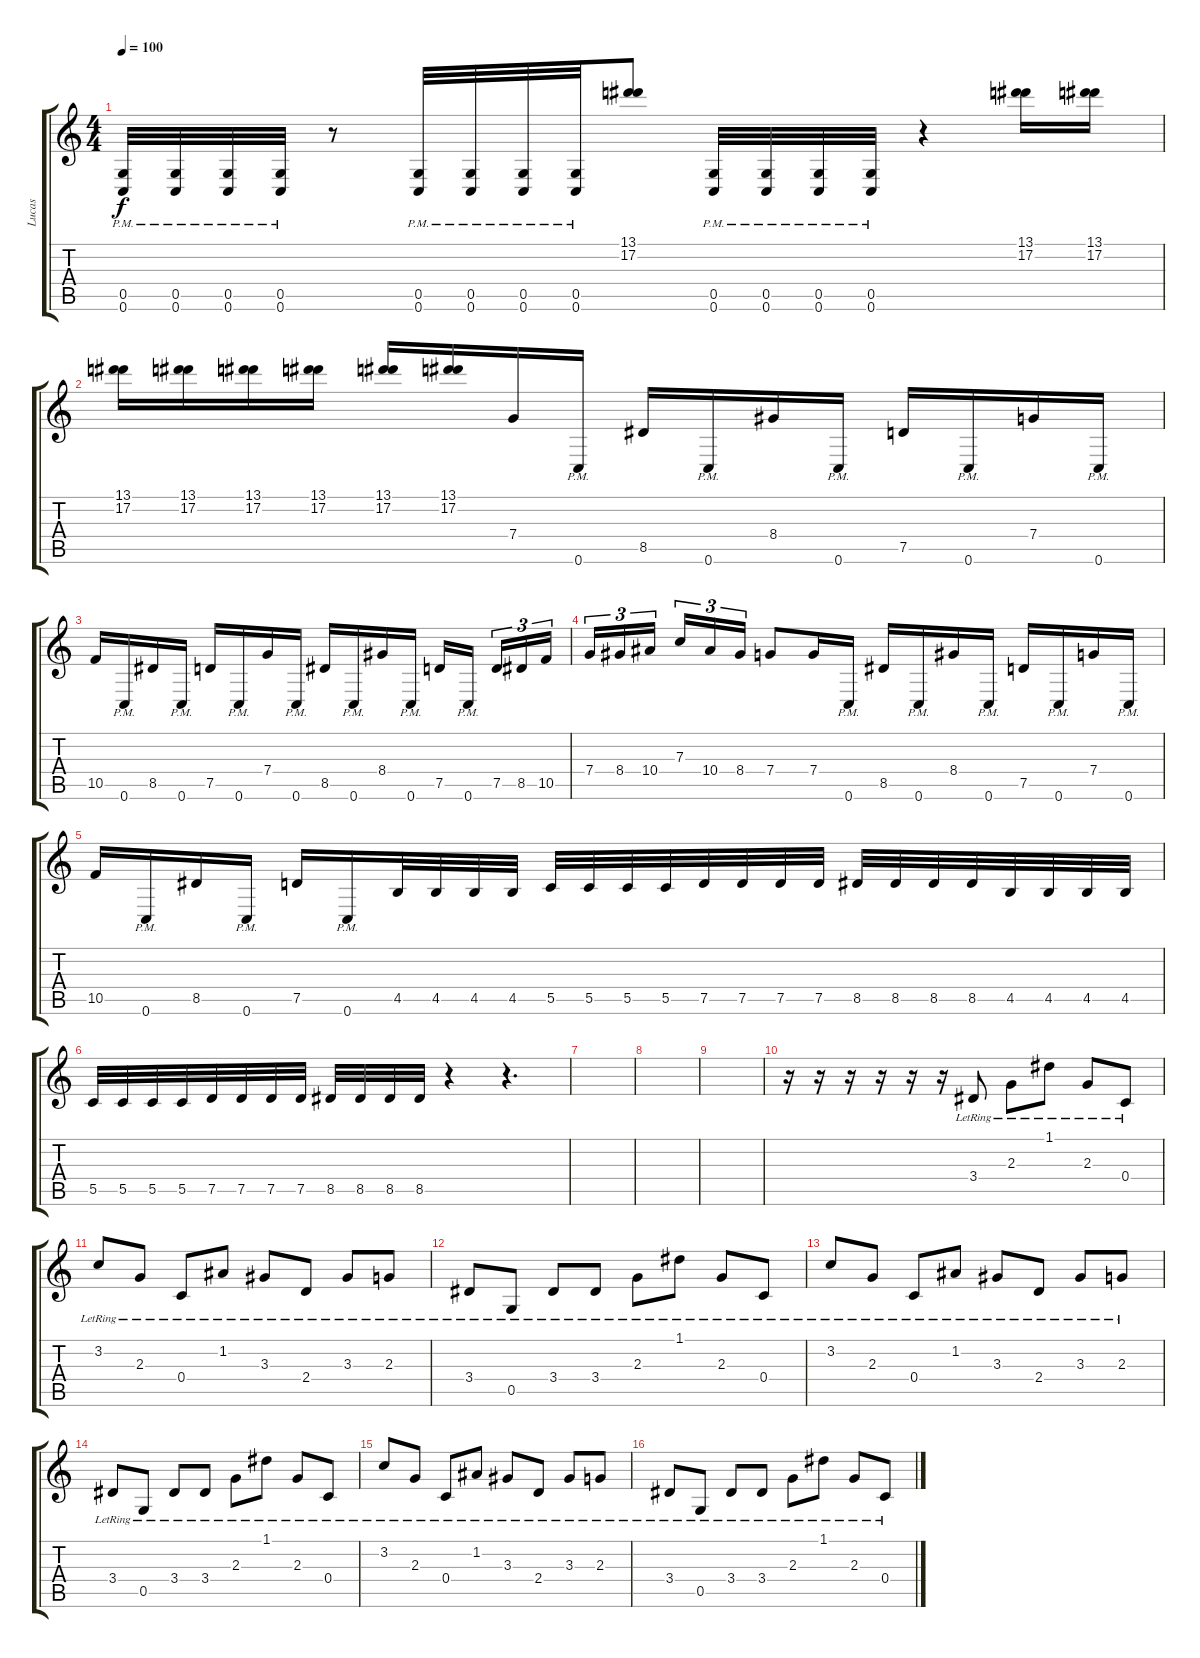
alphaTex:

\track ("Lucas" "Lucas") {instrument distortionguitar}
\staff {score tabs}
\tuning (D4 A3 F3 C3 G2 C2) {hide}
\ts (4 4)
\tempo 100
\clef g2
\ks c
(0.5{pm} 0.6{pm}).32{dy f} (0.5{pm} 0.6{pm}).32 (0.5{pm} 0.6{pm}).32 (0.5{pm} 0.6{pm}).32 r.8 (0.5{pm} 0.6{pm}).32 (0.5{pm} 0.6{pm}).32 (0.5{pm} 0.6{pm}).32 (0.5{pm} 0.6{pm}).32 (13.1 17.2).8 (0.5{pm} 0.6{pm}).32 (0.5{pm} 0.6{pm}).32 (0.5{pm} 0.6{pm}).32 (0.5{pm} 0.6{pm}).32 r.4 (13.1 17.2).16 (13.1 17.2).16 |
(13.1 17.2).16 (13.1 17.2).16 (13.1 17.2).16 (13.1 17.2).16 (13.1 17.2).16 (13.1 17.2).16 7.4.16 0.6{pm}.16 8.5.16 0.6{pm}.16 8.4.16 0.6{pm}.16 7.5.16 0.6{pm}.16 7.4.16 0.6{pm}.16 |
10.5.16 0.6{pm}.16 8.5.16 0.6{pm}.16 7.5.16 0.6{pm}.16 7.4.16 0.6{pm}.16 8.5.16 0.6{pm}.16 8.4.16 0.6{pm}.16 7.5.16 0.6{pm}.16{beam splitsecondary} 7.5.16{tu (3 2)} 8.5.16{tu (3 2)} 10.5.16{tu (3 2)} |
7.4.16{tu (3 2)} 8.4.16{tu (3 2)} 10.4.16{tu (3 2) beam splitsecondary} 7.3.16{tu (3 2)} 10.4.16{tu (3 2)} 8.4.16{tu (3 2)} 7.4.8 7.4.16 0.6{pm}.16 8.5.16 0.6{pm}.16 8.4.16 0.6{pm}.16 7.5.16 0.6{pm}.16 7.4.16 0.6{pm}.16 |
10.5.16 0.6{pm}.16 8.5.16 0.6{pm}.16 7.5.16 0.6{pm}.16 4.5.32 4.5.32 4.5.32 4.5.32 5.5.32 5.5.32 5.5.32 5.5.32 7.5.32 7.5.32 7.5.32 7.5.32 8.5.32 8.5.32 8.5.32 8.5.32 4.5.32 4.5.32 4.5.32 4.5.32 |
5.5.32 5.5.32 5.5.32 5.5.32 7.5.32 7.5.32 7.5.32 7.5.32 8.5.32 8.5.32 8.5.32 8.5.32 r.4 r.4{d} |
|
|
|
r.16{instrument acousticguitarsteel} r.16 r.16 r.16 r.16 r.16 3.4{lr}.8 2.3{lr}.8 1.1{lr}.8 2.3{lr}.8 0.4{lr}.8 |
3.2{lr}.8 2.3{lr}.8 0.4{lr}.8 1.2{lr}.8 3.3{lr}.8 2.4{lr}.8 3.3{lr}.8 2.3{lr}.8 |
3.4{lr}.8 0.5{lr}.8 3.4{lr}.8 3.4{lr}.8 2.3{lr}.8 1.1{lr}.8 2.3{lr}.8 0.4{lr}.8 |
3.2{lr}.8 2.3{lr}.8 0.4{lr}.8 1.2{lr}.8 3.3{lr}.8 2.4{lr}.8 3.3{lr}.8 2.3{lr}.8 |
3.4{lr}.8 0.5{lr}.8 3.4{lr}.8 3.4{lr}.8 2.3{lr}.8 1.1{lr}.8 2.3{lr}.8 0.4{lr}.8 |
3.2{lr}.8 2.3{lr}.8 0.4{lr}.8 1.2{lr}.8 3.3{lr}.8 2.4{lr}.8 3.3{lr}.8 2.3{lr}.8 |
3.4{lr}.8 0.5{lr}.8 3.4{lr}.8 3.4{lr}.8 2.3{lr}.8 1.1{lr}.8 2.3{lr}.8 0.4{lr}.8
